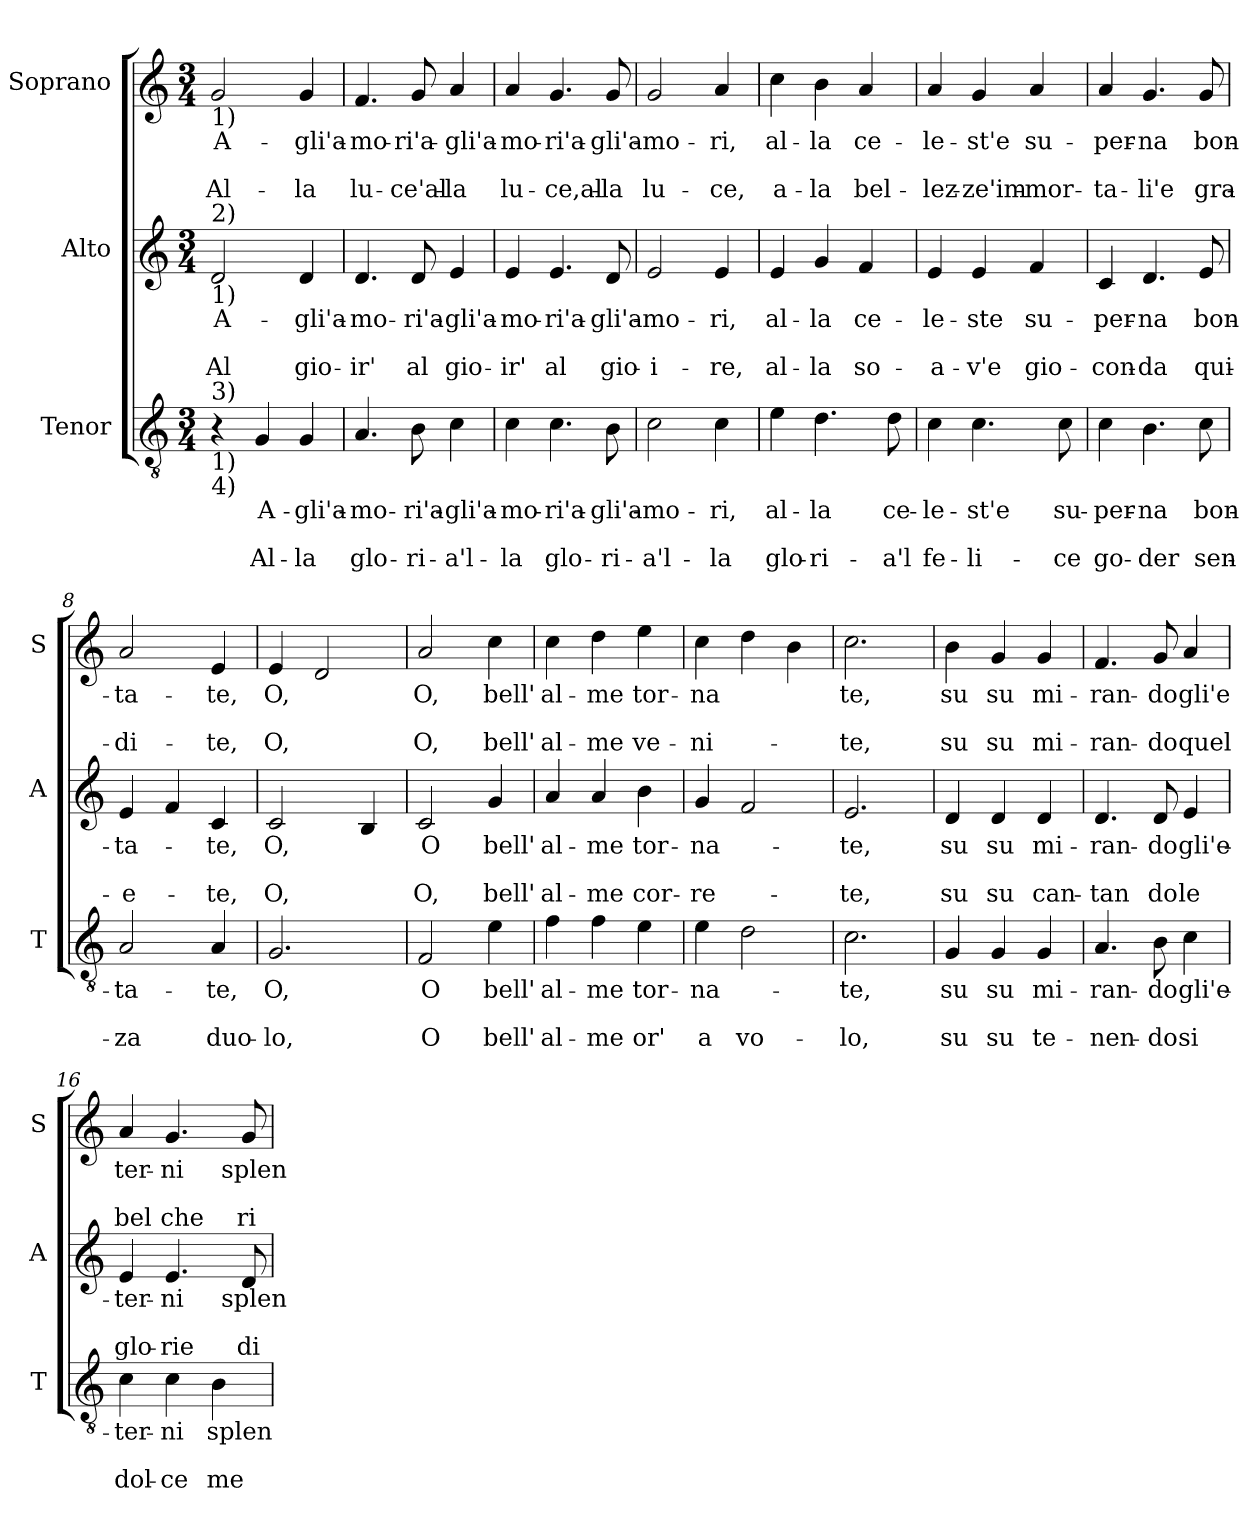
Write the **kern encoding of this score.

**kern	**text	**text	**text	**kern	**text	**text	**text	**kern	**text	**text	**text
*part3	*part3	*part3	*part3	*part2	*part2	*part2	*part2	*part1	*part1	*part1	*part1
*staff3	*staff3	*staff3	*staff3	*staff2	*staff2	*staff2	*staff2	*staff1	*staff1	*staff1	*staff1
*I"Tenor	*	*	*	*I"Alto	*	*	*	*I"Soprano	*	*	*
*I'T	*	*	*	*I'A	*	*	*	*I'S	*	*	*
*clefGv2	*	*	*	*clefG2	*	*	*	*clefG2	*	*	*
*k[]	*	*	*	*k[]	*	*	*	*k[]	*	*	*
*C:	*	*	*	*C:	*	*	*	*C:	*	*	*
*M3/4	*	*	*	*M3/4	*	*	*	*M3/4	*	*	*
=1	=1	=1	=1	=1	=1	=1	=1	=1	=1	=1	=1
!	!	!	!	!	!	!	!	!LO:TX:b:t=1)	!	!	!
!	!	!	!	!LO:TX:a:t=2)	!	!	!	!	!	!	!
!	!	!	!	!LO:TX:b:t=1)	!	!	!	!	!	!	!
!LO:TX:a:t=3)	!	!	!	!	!	!	!	!	!	!	!
!LO:TX:b:t=1)	!	!	!	!	!	!	!	!	!	!	!
!LO:TX:b:t=4)	!	!	!	!	!	!	!	!	!	!	!
!	!	!	!	!	!LO:LY:b	!	!LO:LY:b	!	!LO:LY:b	!	!LO:LY:b
4r	.	.	.	2d/	A-	.	Al	2g/	A-	.	Al-
!	!LO:LY:b	!	!LO:LY:b	!	!	!	!	!	!	!	!
4G/	A-	.	Al-	.	.	.	.	.	.	.	.
!	!LO:LY:b	!	!LO:LY:b	!	!LO:LY:b	!	!LO:LY:b	!	!LO:LY:b	!	!LO:LY:b
4G/	-gli'a-	.	-la	4d/	-gli'a-	.	gio-	4g/	-gli'a-	.	-la
=2	=2	=2	=2	=2	=2	=2	=2	=2	=2	=2	=2
!	!LO:LY:b	!	!LO:LY:b	!	!LO:LY:b	!	!LO:LY:b	!	!LO:LY:b	!	!LO:LY:b
4.A/	-mo-	.	glo-	4.d/	-mo-	.	-ir'	4.f/	-mo-	.	lu-
!	!LO:LY:b	!	!LO:LY:b	!	!LO:LY:b	!	!LO:LY:b	!	!LO:LY:b	!	!LO:LY:b
8B\	-ri'a-	.	-ri-	8d/	-ri'a-	.	al	8g/	-ri'a-	.	-ce'al-
!	!LO:LY:b	!	!LO:LY:b	!	!LO:LY:b	!	!LO:LY:b	!	!LO:LY:b	!	!LO:LY:b
4c\	-gli'a-	.	-a'l-	4e/	-gli'a-	.	gio-	4a/	-gli'a-	.	-la
=3	=3	=3	=3	=3	=3	=3	=3	=3	=3	=3	=3
!	!LO:LY:b	!	!LO:LY:b	!	!LO:LY:b	!	!LO:LY:b	!	!LO:LY:b	!	!LO:LY:b
4c\	-mo-	.	-la	4e/	-mo-	.	-ir'	4a/	-mo-	.	lu-
!	!LO:LY:b	!	!LO:LY:b	!	!LO:LY:b	!	!LO:LY:b	!	!LO:LY:b	!	!LO:LY:b
4.c\	-ri'a-	.	glo-	4.e/	-ri'a-	.	al	4.g/	-ri'a-	.	-ce,al-
!	!LO:LY:b	!	!LO:LY:b	!	!LO:LY:b	!	!LO:LY:b	!	!LO:LY:b	!	!LO:LY:b
8B\	-gli'a-	.	-ri-	8d/	-gli'a-	.	gio-	8g/	-gli'a-	.	-la
=4	=4	=4	=4	=4	=4	=4	=4	=4	=4	=4	=4
!	!LO:LY:b	!	!LO:LY:b	!	!LO:LY:b	!	!LO:LY:b	!	!LO:LY:b	!	!LO:LY:b
2c\	-mo-	.	-a'l-	2e/	-mo-	.	-i-	2g/	-mo-	.	lu-
!	!LO:LY:b	!	!LO:LY:b	!	!LO:LY:b	!	!LO:LY:b	!	!LO:LY:b	!	!LO:LY:b
4c\	-ri,	.	-la	4e/	-ri,	.	-re,	4a/	-ri,	.	-ce,
=5	=5	=5	=5	=5	=5	=5	=5	=5	=5	=5	=5
!	!LO:LY:b	!	!LO:LY:b	!	!LO:LY:b	!	!LO:LY:b	!	!LO:LY:b	!	!LO:LY:b
4e\	al-	.	glo-	4e/	al-	.	al-	4cc\	al-	.	a-
!	!LO:LY:b	!	!LO:LY:b	!	!LO:LY:b	!	!LO:LY:b	!	!LO:LY:b	!	!LO:LY:b
4.d\	-la	.	-ri-	4g/	-la	.	-la	4b\	-la	.	-la
!	!	!	!	!	!LO:LY:b	!	!LO:LY:b	!	!LO:LY:b	!	!LO:LY:b
.	.	.	.	4f/	ce-	.	so-	4a/	ce-	.	bel-
!	!LO:LY:b	!	!LO:LY:b	!	!	!	!	!	!	!	!
8d\	ce-	.	-a'l	.	.	.	.	.	.	.	.
!!LO:LB:g=z
=6	=6	=6	=6	=6	=6	=6	=6	=6	=6	=6	=6
!	!LO:LY:b	!	!LO:LY:b	!	!LO:LY:b	!	!LO:LY:b	!	!LO:LY:b	!	!LO:LY:b
4c\	-le-	.	fe-	4e/	-le-	.	-a-	4a/	-le-	.	-lez-
!	!LO:LY:b	!	!LO:LY:b	!	!LO:LY:b	!	!LO:LY:b	!	!LO:LY:b	!	!LO:LY:b
4.c\	-st'e	.	-li-	4e/	-ste	.	-v'e	4g/	-st'e	.	-ze'im-
!	!	!	!	!	!LO:LY:b	!	!LO:LY:b	!	!LO:LY:b	!	!LO:LY:b
.	.	.	.	4f/	su-	.	gio-	4a/	su-	.	-mor-
!	!LO:LY:b	!	!LO:LY:b	!	!	!	!	!	!	!	!
8c\	su-	.	-ce	.	.	.	.	.	.	.	.
=7	=7	=7	=7	=7	=7	=7	=7	=7	=7	=7	=7
!	!LO:LY:b	!	!LO:LY:b	!	!LO:LY:b	!	!LO:LY:b	!	!LO:LY:b	!	!LO:LY:b
4c\	-per-	.	go-	4c/	-per-	.	-con-	4a/	-per-	.	-ta-
!	!LO:LY:b	!	!LO:LY:b	!	!LO:LY:b	!	!LO:LY:b	!	!LO:LY:b	!	!LO:LY:b
4.B\	-na	.	-der	4.d/	-na	.	-da	4.g/	-na	.	-li'e
!	!LO:LY:b	!	!LO:LY:b	!	!LO:LY:b	!	!LO:LY:b	!	!LO:LY:b	!	!LO:LY:b
8c\	bon-	.	sen-	8e/	bon-	.	qui-	8g/	bon-	.	gra-
=8	=8	=8	=8	=8	=8	=8	=8	=8	=8	=8	=8
!	!LO:LY:b	!	!LO:LY:b	!	!LO:LY:b	!	!LO:LY:b	!	!LO:LY:b	!	!LO:LY:b
2A/	-ta-	.	-za	4e/	-ta-	.	-e-	2a/	-ta-	.	-di-
.	.	.	.	4f/	.	.	.	.	.	.	.
!	!LO:LY:b	!	!LO:LY:b	!	!LO:LY:b	!	!LO:LY:b	!	!LO:LY:b	!	!LO:LY:b
4A/	-te,	.	duo-	4c/	-te,	.	-te,	4e/	-te,	.	-te,
=9	=9	=9	=9	=9	=9	=9	=9	=9	=9	=9	=9
!	!LO:LY:b	!	!LO:LY:b	!	!LO:LY:b	!	!LO:LY:b	!	!LO:LY:b	!	!LO:LY:b
2.G/	O,	.	-lo,	2c/	O,	.	O,	4e/	O,	.	O,
.	.	.	.	.	.	.	.	2d/	.	.	.
.	.	.	.	4B/	.	.	.	.	.	.	.
=10	=10	=10	=10	=10	=10	=10	=10	=10	=10	=10	=10
!	!LO:LY:b	!	!LO:LY:b	!	!LO:LY:b	!	!LO:LY:b	!	!LO:LY:b	!	!LO:LY:b
2F/	O	.	O	2c/	O	.	O,	2a/	O,	.	O,
!	!LO:LY:b	!	!LO:LY:b	!	!LO:LY:b	!	!LO:LY:b	!	!LO:LY:b	!	!LO:LY:b
4e\	bell'	.	bell'	4g/	bell'	.	bell'	4cc\	bell'	.	bell'
!!LO:LB:g=z
=11	=11	=11	=11	=11	=11	=11	=11	=11	=11	=11	=11
!	!LO:LY:b	!	!LO:LY:b	!	!LO:LY:b	!	!LO:LY:b	!	!LO:LY:b	!	!LO:LY:b
4f\	al-	.	al-	4a/	al-	.	al-	4cc\	al-	.	al-
!	!LO:LY:b	!	!LO:LY:b	!	!LO:LY:b	!	!LO:LY:b	!	!LO:LY:b	!	!LO:LY:b
4f\	-me	.	-me	4a/	-me	.	-me	4dd\	-me	.	-me
!	!LO:LY:b	!	!LO:LY:b	!	!LO:LY:b	!	!LO:LY:b	!	!LO:LY:b	!	!LO:LY:b
4e\	tor-	.	or'	4b\	tor-	.	cor-	4ee\	tor-	.	ve-
=12	=12	=12	=12	=12	=12	=12	=12	=12	=12	=12	=12
!	!LO:LY:b	!	!LO:LY:b	!	!LO:LY:b	!	!LO:LY:b	!	!LO:LY:b	!	!LO:LY:b
4e\	-na-	.	a	4g/	-na-	.	-re-	4cc\	-na	.	-ni-
!	!	!	!LO:LY:b	!	!	!	!	!	!	!	!
2d\	.	.	vo-	2f/	.	.	.	4dd\	.	.	.
.	.	.	.	.	.	.	.	4b\	.	.	.
=13	=13	=13	=13	=13	=13	=13	=13	=13	=13	=13	=13
!	!LO:LY:b	!	!LO:LY:b	!	!LO:LY:b	!	!LO:LY:b	!	!LO:LY:b	!	!LO:LY:b
2.c\	-te,	.	-lo,	2.e/	-te,	.	-te,	2.cc\	te,	.	-te,
=14	=14	=14	=14	=14	=14	=14	=14	=14	=14	=14	=14
!	!LO:LY:b	!	!LO:LY:b	!	!LO:LY:b	!	!LO:LY:b	!	!LO:LY:b	!	!LO:LY:b
4G/	su	.	su	4d/	su	.	su	4b\	su	.	su
!	!LO:LY:b	!	!LO:LY:b	!	!LO:LY:b	!	!LO:LY:b	!	!LO:LY:b	!	!LO:LY:b
4G/	su	.	su	4d/	su	.	su	4g/	su	.	su
!	!LO:LY:b	!	!LO:LY:b	!	!LO:LY:b	!	!LO:LY:b	!	!LO:LY:b	!	!LO:LY:b
4G/	mi-	.	te-	4d/	mi-	.	can-	4g/	mi-	.	mi-
=15	=15	=15	=15	=15	=15	=15	=15	=15	=15	=15	=15
!	!LO:LY:b	!	!LO:LY:b	!	!LO:LY:b	!	!LO:LY:b	!	!LO:LY:b	!	!LO:LY:b
4.A/	-ran-	.	-nen-	4.d/	-ran-	.	-tan	4.f/	-ran-	.	-ran-
!	!LO:LY:b	!	!LO:LY:b	!	!LO:LY:b	!	!LO:LY:b	!	!LO:LY:b	!	!LO:LY:b
8B\	-do	.	-do	8d/	-do	.	do	8g/	-do	.	-do
!	!LO:LY:b	!	!LO:LY:b	!	!LO:LY:b	!	!LO:LY:b	!	!LO:LY:b	!	!LO:LY:b
4c\	gli'e-	.	si	4e/	gli'e-	.	le	4a/	gli'e	.	quel
!!LO:PB:g=z
=16	=16	=16	=16	=16	=16	=16	=16	=16	=16	=16	=16
!	!LO:LY:b	!	!LO:LY:b	!	!LO:LY:b	!	!LO:LY:b	!	!LO:LY:b	!	!LO:LY:b
4c\	-ter-	.	dol-	4e/	-ter-	.	glo-	4a/	ter-	.	bel
!	!LO:LY:b	!	!LO:LY:b	!	!LO:LY:b	!	!LO:LY:b	!	!LO:LY:b	!	!LO:LY:b
4c\	-ni	.	-ce	4.e/	-ni	.	-rie	4.g/	-ni	.	che
!	!LO:LY:b	!	!LO:LY:b	!	!	!	!	!	!	!	!
4B\	splen-	.	me-	.	.	.	.	.	.	.	.
!	!	!	!	!	!LO:LY:b	!	!LO:LY:b	!	!LO:LY:b	!	!LO:LY:b
.	.	.	.	8d/	splen-	.	di-	8g/	splen-	.	ri-
=	=	=	=	=	=	=	=	=	=	=	=
*-	*-	*-	*-	*-	*-	*-	*-	*-	*-	*-	*-
